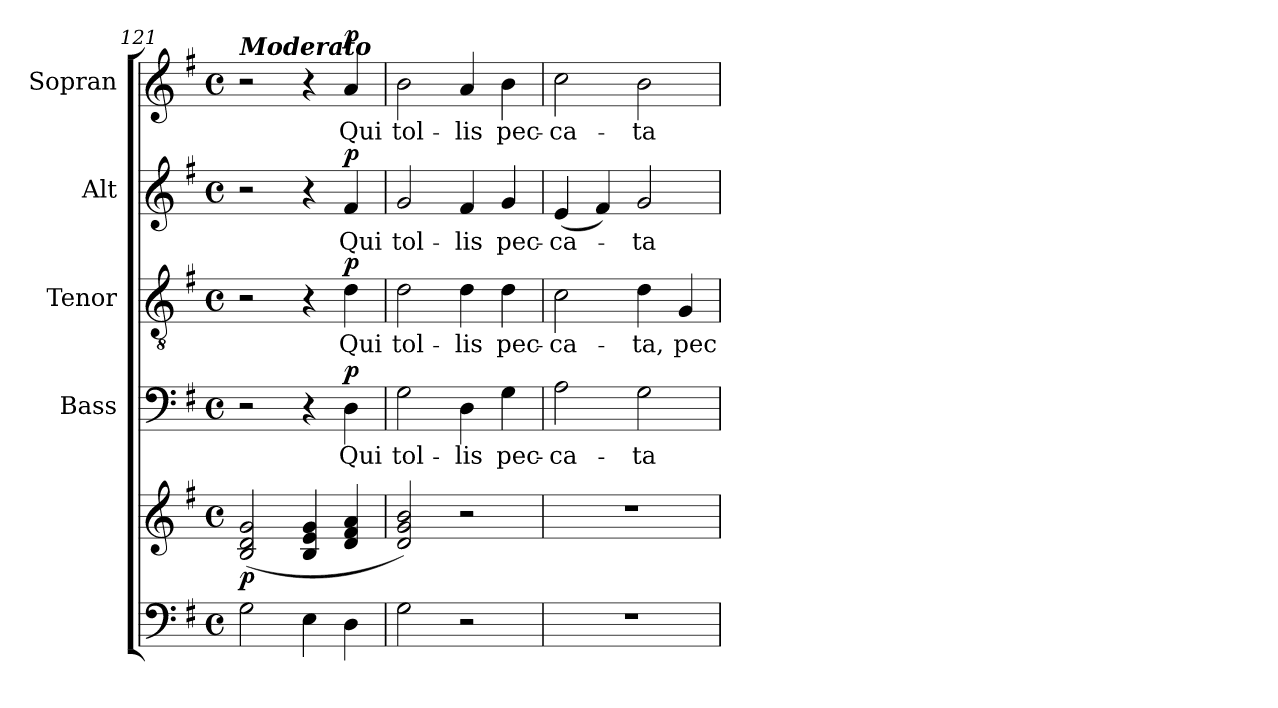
**kern	**kern	**dynam	**kern	**text	**dynam	**kern	**text	**dynam	**kern	**text	**dynam	**kern	**text	**dynam
*part5	*part5	*part5	*part4	*part4	*part4	*part3	*part3	*part3	*part2	*part2	*part2	*part1	*part1	*part1
*staff6	*staff5	*staff5/6	*staff4	*staff4	*staff4	*staff3	*staff3	*staff3	*staff2	*staff2	*staff2	*staff1	*staff1	*staff1
*	*	*	*I"Bass	*	*	*I"Tenor	*	*	*I"Alt	*	*	*I"Sopran	*	*
*	*	*	*I'B.	*	*	*I'T.	*	*	*I'A.	*	*	*I'S.	*	*
*clefF4	*clefG2	*	*clefF4	*	*	*clefGv2	*	*	*clefG2	*	*	*clefG2	*	*
*k[f#]	*k[f#]	*	*k[f#]	*	*	*k[f#]	*	*	*k[f#]	*	*	*k[f#]	*	*
*G:	*G:	*	*G:	*	*	*G:	*	*	*G:	*	*	*G:	*	*
*M4/4	*M4/4	*	*M4/4	*	*	*M4/4	*	*	*M4/4	*	*	*M4/4	*	*
*met(c)	*met(c)	*	*met(c)	*	*	*met(c)	*	*	*met(c)	*	*	*met(c)	*	*
=121	=121	=121	=121	=121	=121	=121	=121	=121	=121	=121	=121	=121	=121	=121
!	!	!	!	!	!	!	!	!	!	!	!	!LO:TX:a:Bi:t=Moderato	!	!
!	!	!LO:DY:b	!	!	!	!	!	!	!	!	!	!	!	!
2G\	(2B/ 2d/ 2g/	p	2r	.	.	2r	.	.	2r	.	.	2r	.	.
4E\	4B/ 4e/ 4g/	.	4r	.	.	4r	.	.	4r	.	.	4r	.	.
!	!	!	!	!LO:LY:b	!LO:DY:a	!	!LO:LY:b	!LO:DY:a	!	!LO:LY:b	!LO:DY:a	!	!LO:LY:b	!LO:DY:a
4D\	4d/ 4f#/ 4a/	.	4D\	Qui	p	4d\	Qui	p	4f#/	Qui	p	4a/	Qui	p
=122	=122	=122	=122	=122	=122	=122	=122	=122	=122	=122	=122	=122	=122	=122
!	!	!	!	!LO:LY:b	!	!	!LO:LY:b	!	!	!LO:LY:b	!	!	!LO:LY:b	!
2G\	2d/ 2g/ 2b/)	.	2G\	tol-	.	2d\	tol-	.	2g/	tol-	.	2b\	tol-	.
!	!	!	!	!LO:LY:b	!	!	!LO:LY:b	!	!	!LO:LY:b	!	!	!LO:LY:b	!
2r	2r	.	4D\	-lis	.	4d\	-lis	.	4f#/	-lis	.	4a/	-lis	.
!	!	!	!	!LO:LY:b	!	!	!LO:LY:b	!	!	!LO:LY:b	!	!	!LO:LY:b	!
.	.	.	4G\	pec-	.	4d\	pec-	.	4g/	pec-	.	4b\	pec-	.
=123	=123	=123	=123	=123	=123	=123	=123	=123	=123	=123	=123	=123	=123	=123
!	!	!	!	!LO:LY:b	!	!	!LO:LY:b	!	!	!LO:LY:b	!	!	!LO:LY:b	!
1r	1r	.	2A\	-ca-	.	2c\	-ca-	.	(<4e/	-ca-	.	2cc\	-ca-	.
.	.	.	.	.	.	.	.	.	4f#/)	.	.	.	.	.
!	!	!	!	!LO:LY:b	!	!	!LO:LY:b	!	!	!LO:LY:b	!	!	!LO:LY:b	!
.	.	.	2G\	-ta	.	4d\	-ta,	.	2g/	-ta	.	2b\	-ta	.
!	!	!	!	!	!	!	!LO:LY:b	!	!	!	!	!	!	!
.	.	.	.	.	.	4G/	pec-	.	.	.	.	.	.	.
=	=	=	=	=	=	=	=	=	=	=	=	=	=	=
*-	*-	*-	*-	*-	*-	*-	*-	*-	*-	*-	*-	*-	*-	*-
